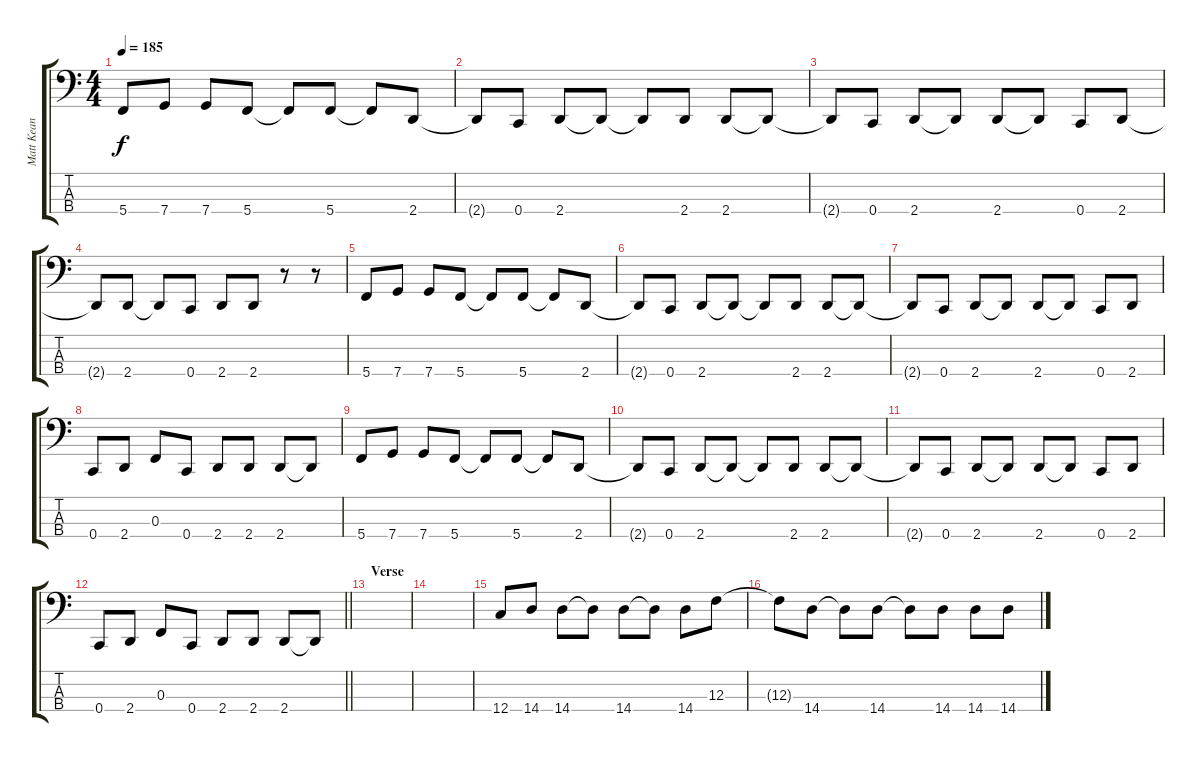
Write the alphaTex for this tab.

\track ("Matt Kean" "Matt Kean") {instrument electricbasspick}
\staff {score tabs}
\tuning (Eb2 Bb1 F1 C1) {hide}
\ts (4 4)
\tempo 185
\clef f4
\ks c
5.4.8{dy f} 7.4.8 7.4.8 5.4.8 5.4{t}.8 5.4.8 5.4{t}.8 2.4.8 |
2.4{t}.8 0.4.8 2.4.8 2.4{t}.8 2.4{t}.8 2.4.8 2.4.8 2.4{t}.8 |
2.4{t}.8 0.4.8 2.4.8 2.4{t}.8 2.4.8 2.4{t}.8 0.4.8 2.4.8 |
2.4{t}.8 2.4.8 2.4{t}.8 0.4.8 2.4.8 2.4.8 r.8 r.8 |
5.4.8 7.4.8 7.4.8 5.4.8 5.4{t}.8 5.4.8 5.4{t}.8 2.4.8 |
2.4{t}.8 0.4.8 2.4.8 2.4{t}.8 2.4{t}.8 2.4.8 2.4.8 2.4{t}.8 |
2.4{t}.8 0.4.8 2.4.8 2.4{t}.8 2.4.8 2.4{t}.8 0.4.8 2.4.8 |
0.4.8 2.4.8 0.3.8 0.4.8 2.4.8 2.4.8 2.4.8 2.4{t}.8 |
5.4.8 7.4.8 7.4.8 5.4.8 5.4{t}.8 5.4.8 5.4{t}.8 2.4.8 |
2.4{t}.8 0.4.8 2.4.8 2.4{t}.8 2.4{t}.8 2.4.8 2.4.8 2.4{t}.8 |
2.4{t}.8 0.4.8 2.4.8 2.4{t}.8 2.4.8 2.4{t}.8 0.4.8 2.4.8 |
\barLineRight lightlight
0.4.8 2.4.8 0.3.8 0.4.8 2.4.8 2.4.8 2.4.8 2.4{t}.8 |
\section ("" "Verse")
|
|
12.4.8 14.4.8 14.4.8 14.4{t}.8 14.4.8 14.4{t}.8 14.4.8 12.3.8 |
12.3{t}.8 14.4.8 14.4{t}.8 14.4.8 14.4{t}.8 14.4.8 14.4.8 14.4.8
